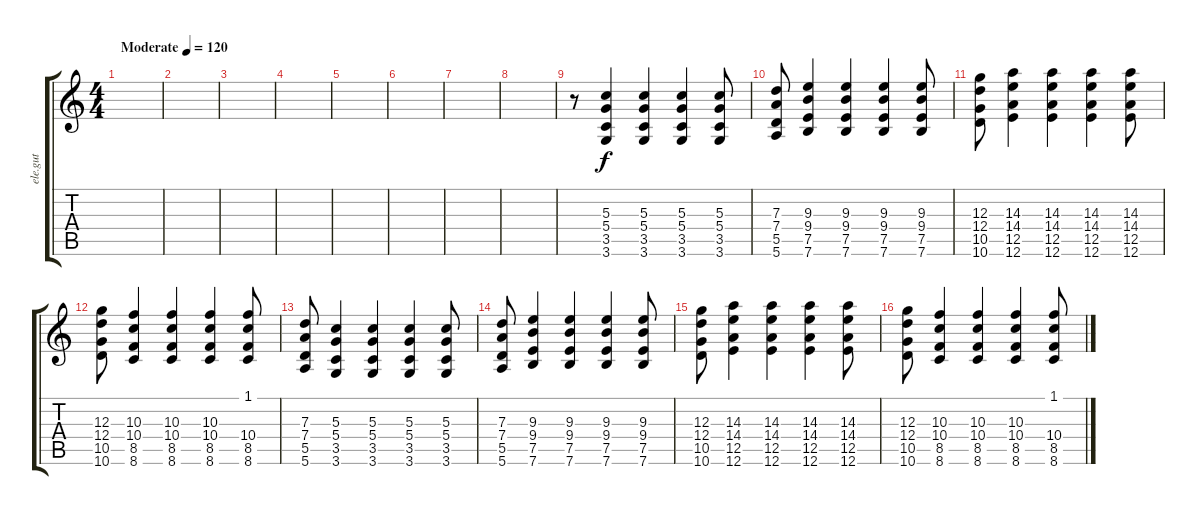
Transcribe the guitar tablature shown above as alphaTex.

\track ("ele.gut" "ele.gut") {instrument distortionguitar}
\staff {score tabs}
\tuning (E4 B3 G3 D3 A2 E2) {hide}
\ts (4 4)
\tempo (120 "Moderate")
\clef g2
\ks c
|
|
|
|
|
|
|
|
r.8 (5.3 5.4 3.5 3.6).4 (5.3 5.4 3.5 3.6).4 (5.3 5.4 3.5 3.6).4 (5.3 5.4 3.5 3.6).8 |
(7.3 7.4 5.5 5.6).8 (9.3 9.4 7.5 7.6).4 (9.3 9.4 7.5 7.6).4 (9.3 9.4 7.5 7.6).4 (9.3 9.4 7.5 7.6).8 |
(12.3 12.4 10.5 10.6).8 (14.3 14.4 12.5 12.6).4 (14.3 14.4 12.5 12.6).4 (14.3 14.4 12.5 12.6).4 (14.3 14.4 12.5 12.6).8 |
(12.3 12.4 10.5 10.6).8 (10.3 10.4 8.5 8.6).4 (10.3 10.4 8.5 8.6).4 (10.3 10.4 8.5 8.6).4 (1.1 10.4 8.5 8.6).8 |
(7.3 7.4 5.5 5.6).8 (5.3 5.4 3.5 3.6).4 (5.3 5.4 3.5 3.6).4 (5.3 5.4 3.5 3.6).4 (5.3 5.4 3.5 3.6).8 |
(7.3 7.4 5.5 5.6).8 (9.3 9.4 7.5 7.6).4 (9.3 9.4 7.5 7.6).4 (9.3 9.4 7.5 7.6).4 (9.3 9.4 7.5 7.6).8 |
(12.3 12.4 10.5 10.6).8 (14.3 14.4 12.5 12.6).4 (14.3 14.4 12.5 12.6).4 (14.3 14.4 12.5 12.6).4 (14.3 14.4 12.5 12.6).8 |
(12.3 12.4 10.5 10.6).8 (10.3 10.4 8.5 8.6).4 (10.3 10.4 8.5 8.6).4 (10.3 10.4 8.5 8.6).4 (1.1 10.4 8.5 8.6).8
